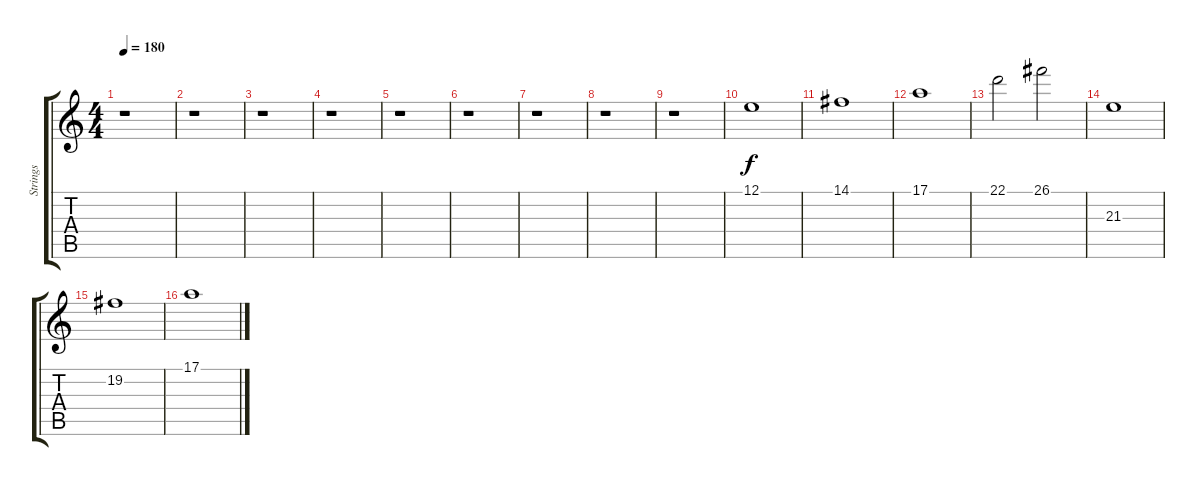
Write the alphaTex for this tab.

\track ("Strings" "Strings") {instrument stringensemble1}
\staff {score tabs}
\tuning (E4 B3 G3 D3 A2 E2) {hide}
\ts (4 4)
\tempo 180
\clef g2
\ks c
r.1{dy f} |
r.1 |
r.1 |
r.1 |
r.1 |
r.1 |
r.1 |
r.1 |
r.1 |
12.1.1 |
14.1.1 |
17.1.1 |
22.1.2 26.1.2 |
21.3.1 |
19.2.1 |
17.1.1
